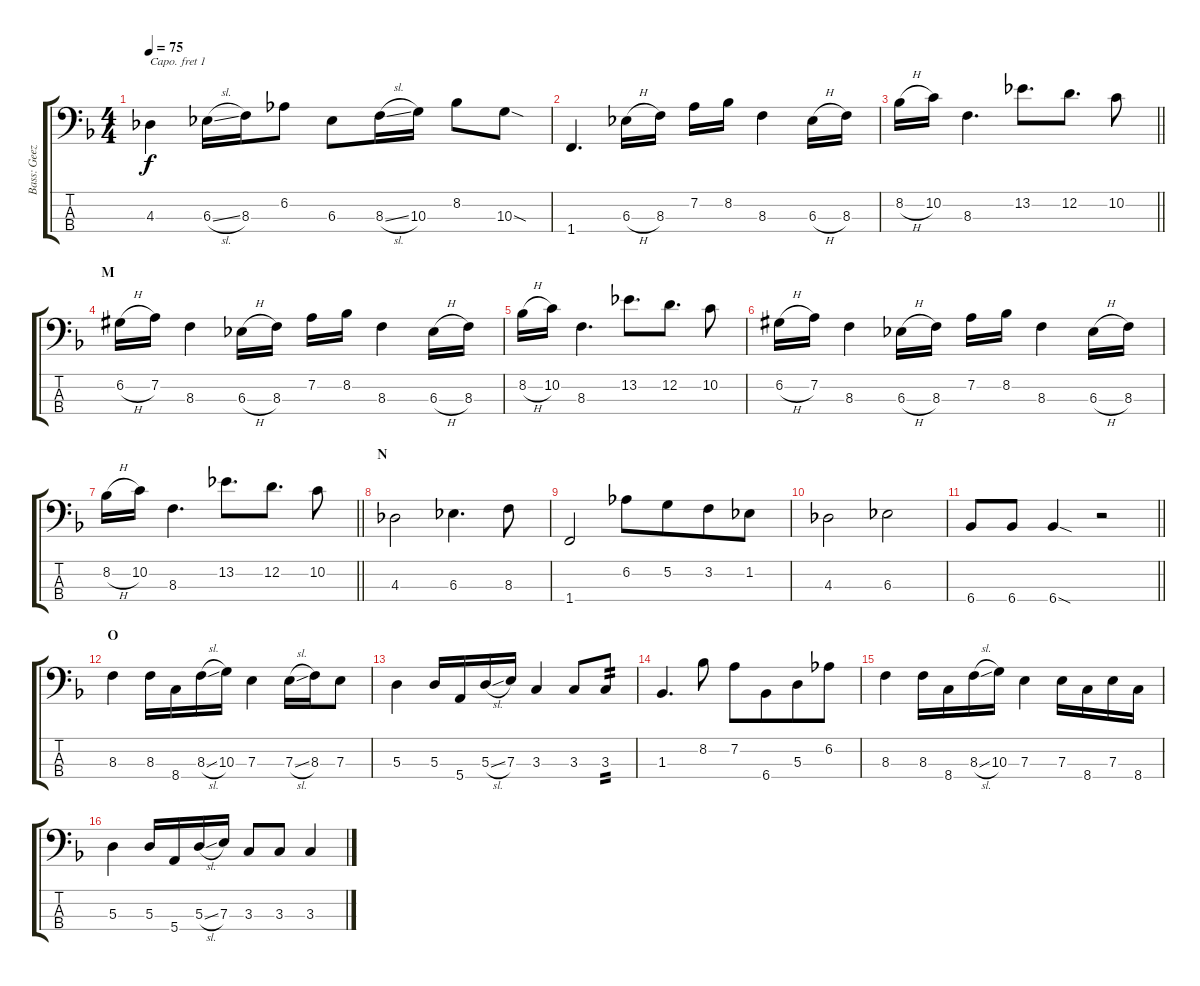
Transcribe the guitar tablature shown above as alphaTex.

\track ("Bass: Geezer" "Bass: Geez") {instrument electricbassfinger}
\staff {score tabs}
\capo 1
\tuning (Gb2 Db2 Ab1 Eb1) {hide}
\ts (4 4)
\tempo 75
\clef f4
\ks f
4.3.4{dy f} 6.3{sl}.16 8.3.16 6.2.8 6.3.8 8.3{sl}.16 10.3.16 8.2.8 10.3{sod}.8 |
1.4.4{d} 6.3{h}.16 8.3.16 7.2.16 8.2.16 8.3.4 6.3{h}.16 8.3.16 |
\barLineRight lightlight
8.2{h}.16 10.2.16 8.3.4{d} 13.2.8{d} 12.2.8{d} 10.2.8 |
\section ("" "M")
6.2{h acc #}.16 7.2.16 8.3.4 6.3{h}.16 8.3.16 7.2.16 8.2.16 8.3.4 6.3{h}.16 8.3.16 |
8.2{h}.16 10.2.16 8.3.4{d} 13.2.8{d} 12.2.8{d} 10.2.8 |
6.2{h acc #}.16 7.2.16 8.3.4 6.3{h}.16 8.3.16 7.2.16 8.2.16 8.3.4 6.3{h}.16 8.3.16 |
\barLineRight lightlight
8.2{h}.16 10.2.16 8.3.4{d} 13.2.8{d} 12.2.8{d} 10.2.8 |
\section ("" "N")
4.3.2 6.3.4{d} 8.3.8 |
1.4.2 6.2.8 5.2.8{beam merge} 3.2.8 1.2.8 |
4.3.2 6.3.2 |
\barLineRight lightlight
6.4.8 6.4.8 6.4{sod}.4 r.2 |
\section ("" "O")
8.3.4 8.3.16 8.4.16 8.3{sl}.16 10.3.16 7.3.4 7.3{sl}.16 8.3.16 7.3.8 |
5.3.4 5.3.16 5.4.16 5.3{sl}.16 7.3.16 3.3.4 3.3.8 3.3.8{tp 2} |
1.3.4{d} 8.2.8 7.2.8 6.4.8{beam merge} 5.3.8 6.2.8 |
8.3.4 8.3.16 8.4.16 8.3{sl}.16 10.3.16 7.3.4 7.3.16 8.4.16 7.3.16 8.4.16 |
5.3.4 5.3.16 5.4.16 5.3{sl}.16 7.3.16 3.3.8 3.3.8 3.3.4
